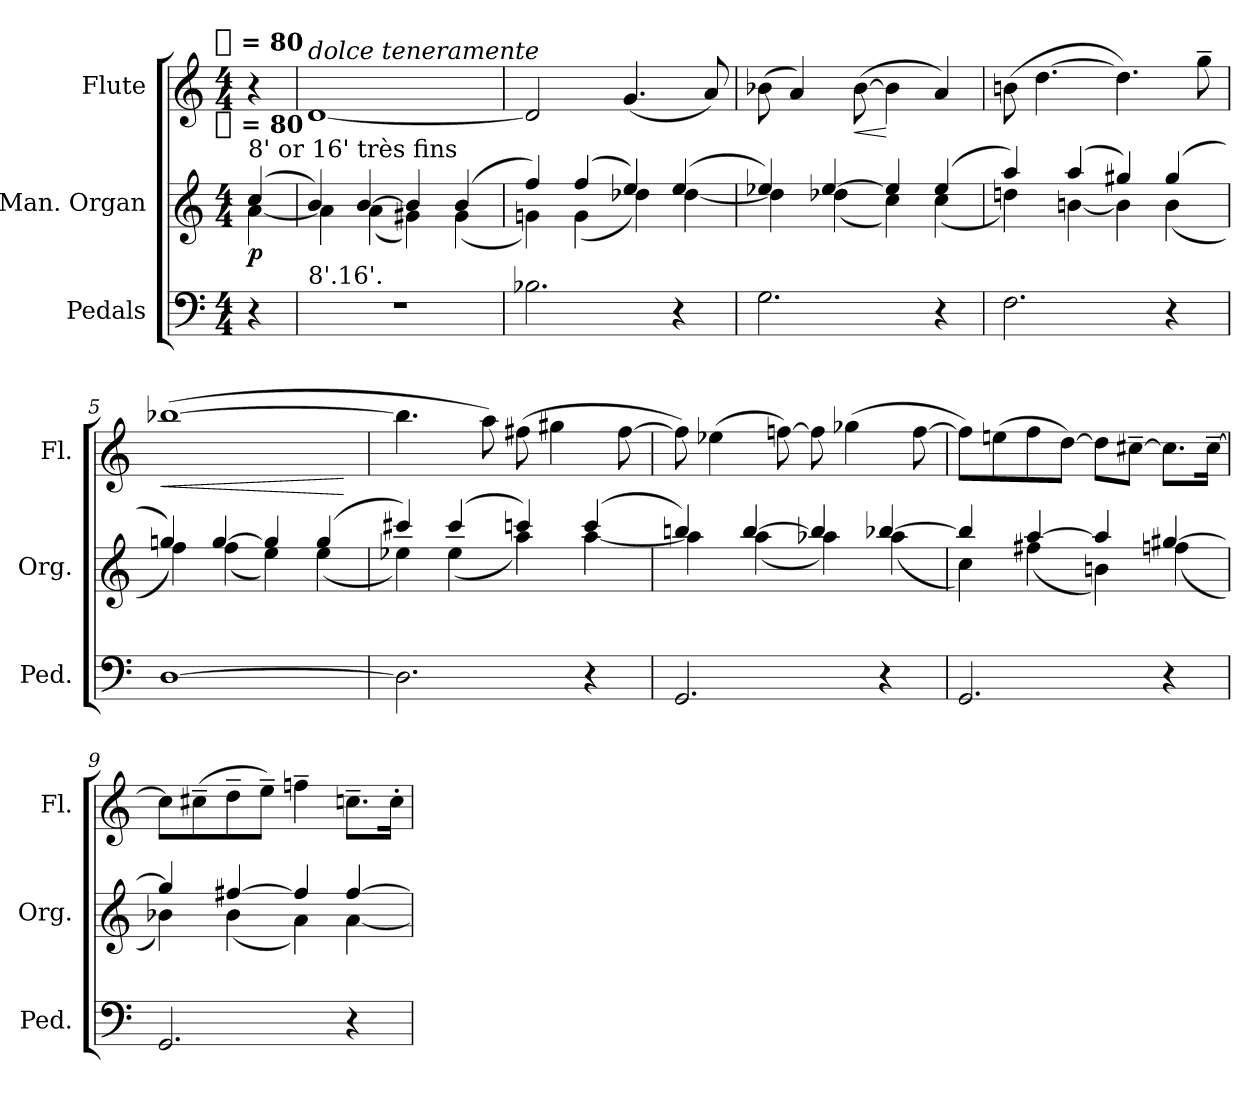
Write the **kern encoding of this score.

**kern	**kern	**dynam	**kern	**dynam
*part3	*part2	*part2	*part1	*part1
*staff3	*staff2	*staff2	*staff1	*staff1
*I"Pedals	*I"Man. Organ	*	*I"Flute	*
*I'Ped.	*I'Org.	*	*I'Fl.	*
*clefF4	*clefG2	*	*clefG2	*
*k[]	*k[]	*	*k[]	*
*C:	*C:	*	*C:	*
!!LO:TX:omd:t=[quarter] = 80
*M4/4	*M4/4	*	*M4/4	*
*MM80	*MM80	*	*MM80	*
=	=	=	=	=
*	*^	*	*	*
!	!LO:TX:a:t=8' or 16' très fins	!	!	!	!
!	!LO:TX:t=[quarter] = 80	!	!	!	!
4r	(4cc	[4a	p	4r	.
=1	=1	=1	=1	=1	=1
!	!	!	!	!LO:TX:a:i:t=dolce teneramente	!
!LO:TX:a:t=8'.16'.	!	!	!	!	!
1r	4b)	4a]	.	[1d	.
.	[4b	(4a	.	.	.
.	4b]	4g#X)	.	.	.
.	(4b	(4g#	.	.	.
=2	=2	=2	=2	=2	=2
2.B-X	4ff)	4gn)	.	2d]	.
.	(4ff	(4g	.	.	.
.	4ee)	4dd-X)	.	(4.g	.
4r	(4ee	[4dd-	.	.	.
.	.	.	.	8a)	.
=3	=3	=3	=3	=3	=3
2.G	4ee-X)	4dd-]	.	(8b-X	.
.	.	.	.	4a)	.
.	[4ee-	(4dd-X	.	.	.
!	!	!	!	!	!LO:HP:b
.	.	.	.	([8b-	<
.	4ee-]	4cc)	.	4b-]	[
4r	(4ee-	(4cc	.	4a)	.
=4	=4	=4	=4	=4	=4
2.F	4aa)	4ddn)	.	(8bn	.
.	.	.	.	[4.dd	.
.	(4aa	[4bn	.	.	.
.	4gg#X)	4b]	.	4.dd])	.
4r	(4gg#	(4b	.	.	.
.	.	.	.	8gg~	.
=5	=5	=5	=5	=5	=5
!	!	!	!	!	!LO:HP:b
[1D	4ggn)	4ff)	.	([1bb-X	<
.	[4gg	(4ff	.	.	.
.	4gg]	4ee)	.	.	.
.	(4gg	(4ee	.	.	.
*	*v	*v	*	*	*
.	.	.	.	[
=6	=6	=6	=6	=6
*	*^	*	*	*
2.D]	4ccc#X)	4ee-X)	.	4.bb-]	.
.	(4ccc#	(4ee-	.	.	.
.	.	.	.	8aa)	.
.	4cccn)	4aa)	.	(8ff#X	.
.	.	.	.	4gg#X	.
4r	(4ccc	[4aa	.	.	.
.	.	.	.	[8ff#	.
=7	=7	=7	=7	=7	=7
2.GG	4bbn)	4aa]	.	8ff#])	.
.	.	.	.	(4ee-X	.
.	[4bb	(4aa	.	.	.
.	.	.	.	[8ffn)	.
.	4bb]	4aa-X)	.	8ff]	.
.	.	.	.	(4gg-X	.
4r	[4bb-X	(4aa-	.	.	.
.	.	.	.	[8ff	.
=8	=8	=8	=8	=8	=8
2.GG	4bb-]	4cc)	.	8ffL])	.
.	.	.	.	(8een	.
.	[4aa	(4ff#X	.	8ff	.
.	.	.	.	[8ddJ)	.
.	4aa]	4bn)	.	8ddL]	.
.	.	.	.	[8cc#X~J	.
4r	[4gg#X	(4ffn	.	8.cc#L]	.
.	.	.	.	[16cc#~Jk	.
=9	=9	=9	=9	=9	=9
2.GG	4gg#]	4b-X)	.	8cc#L]	.
.	.	.	.	(8cc#X~	.
.	[4ff#X	(4b-	.	8dd~	.
.	.	.	.	8ee~J)	.
.	4ff#]	4a)	.	4ffn~	.
4r	[4ff#	[4a	.	8.ccn~L	.
.	.	.	.	16cc'Jk	.
*	*v	*v	*	*	*
=	=	=	=	=
*-	*-	*-	*-	*-
